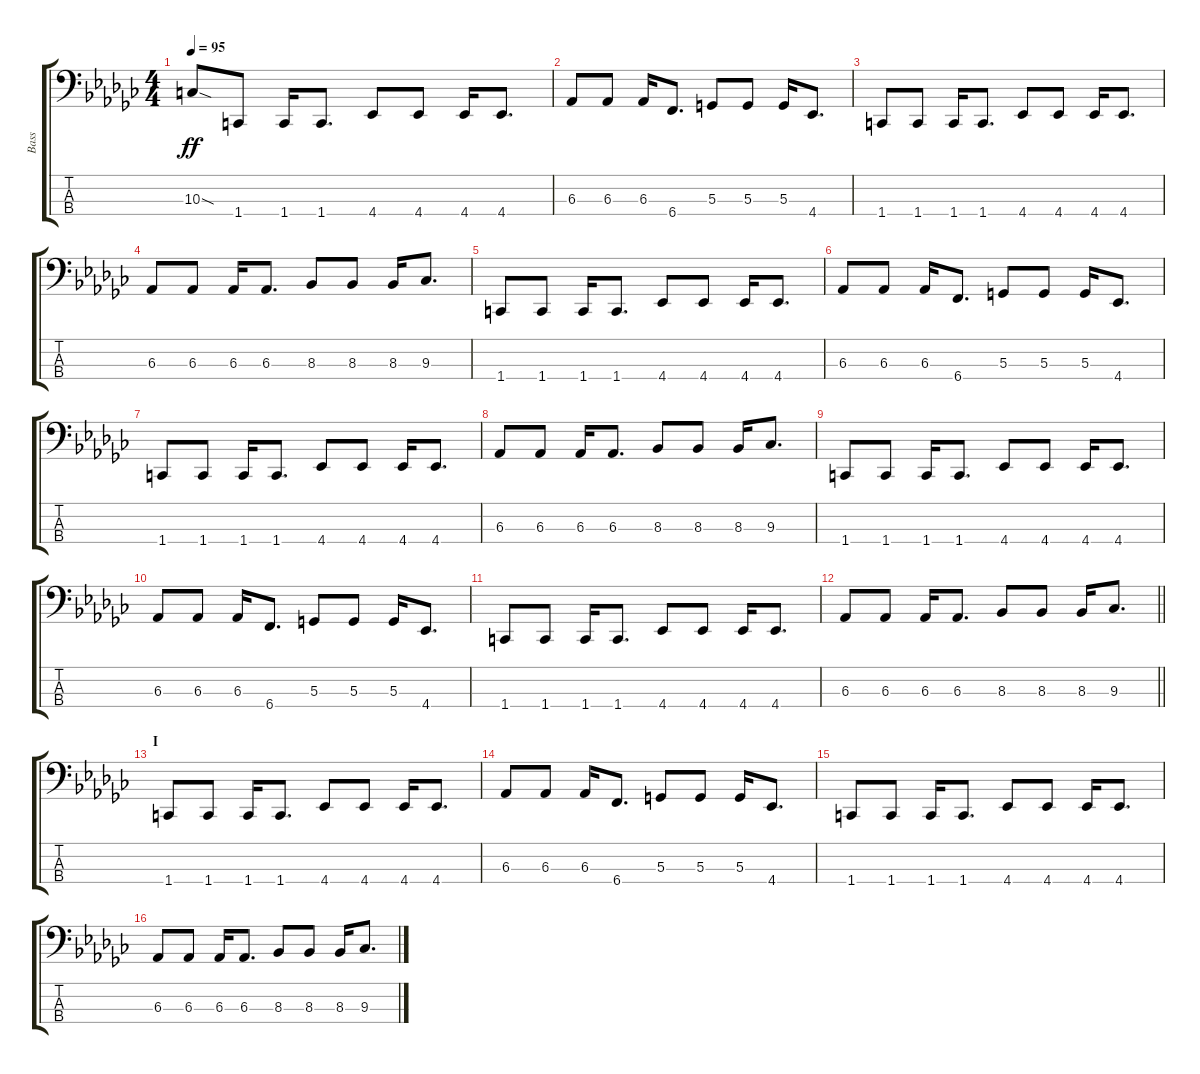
\track ("Bass" "Bass") {instrument electricbasspick}
\staff {score tabs}
\tuning (C2 G1 D1 B0) {hide}
\ts (4 4)
\tempo 95
\clef f4
\ks gb
10.3{sod}.8{dy ff} 1.4.8 1.4.16 1.4.8{d} 4.4.8 4.4.8 4.4.16 4.4.8{d} |
6.3.8 6.3.8 6.3.16 6.4.8{d} 5.3.8 5.3.8 5.3.16 4.4.8{d} |
1.4.8 1.4.8 1.4.16 1.4.8{d} 4.4.8 4.4.8 4.4.16 4.4.8{d} |
6.3.8 6.3.8 6.3.16 6.3.8{d} 8.3.8 8.3.8 8.3.16 9.3.8{d} |
1.4.8 1.4.8 1.4.16 1.4.8{d} 4.4.8 4.4.8 4.4.16 4.4.8{d} |
6.3.8 6.3.8 6.3.16 6.4.8{d} 5.3.8 5.3.8 5.3.16 4.4.8{d} |
1.4.8 1.4.8 1.4.16 1.4.8{d} 4.4.8 4.4.8 4.4.16 4.4.8{d} |
6.3.8 6.3.8 6.3.16 6.3.8{d} 8.3.8 8.3.8 8.3.16 9.3.8{d} |
1.4.8 1.4.8 1.4.16 1.4.8{d} 4.4.8 4.4.8 4.4.16 4.4.8{d} |
6.3.8 6.3.8 6.3.16 6.4.8{d} 5.3.8 5.3.8 5.3.16 4.4.8{d} |
1.4.8 1.4.8 1.4.16 1.4.8{d} 4.4.8 4.4.8 4.4.16 4.4.8{d} |
\barLineRight lightlight
6.3.8 6.3.8 6.3.16 6.3.8{d} 8.3.8 8.3.8 8.3.16 9.3.8{d} |
\section ("" "I")
1.4.8 1.4.8 1.4.16 1.4.8{d} 4.4.8 4.4.8 4.4.16 4.4.8{d} |
6.3.8 6.3.8 6.3.16 6.4.8{d} 5.3.8 5.3.8 5.3.16 4.4.8{d} |
1.4.8 1.4.8 1.4.16 1.4.8{d} 4.4.8 4.4.8 4.4.16 4.4.8{d} |
6.3.8 6.3.8 6.3.16 6.3.8{d} 8.3.8 8.3.8 8.3.16 9.3.8{d}
